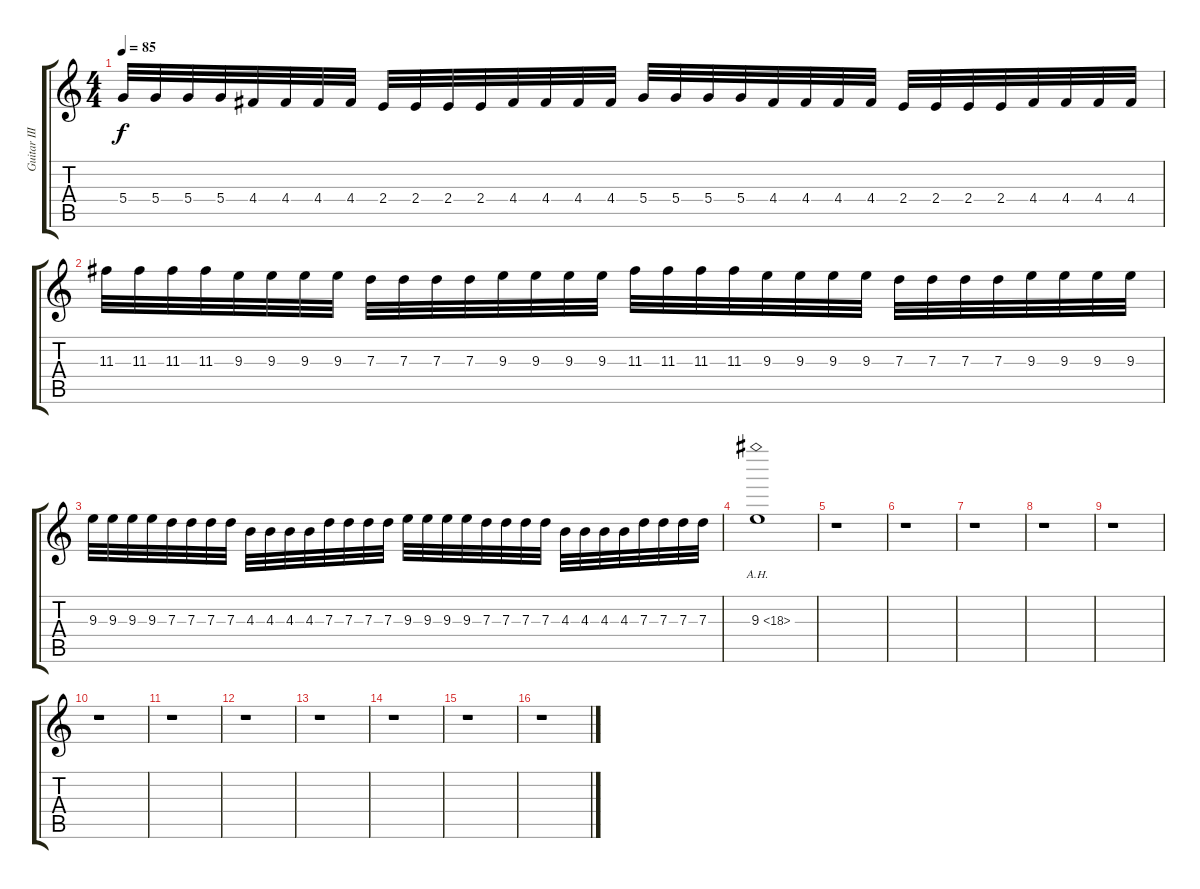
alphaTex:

\track ("Guitar III" "Guitar III") {instrument distortionguitar}
\staff {score tabs}
\tuning (E4 B3 G3 D3 A2 E2) {hide}
\ts (4 4)
\tempo 85
\clef g2
\ks c
5.4.32{dy f} 5.4.32 5.4.32 5.4.32 4.4.32 4.4.32 4.4.32 4.4.32 2.4.32 2.4.32 2.4.32 2.4.32 4.4.32 4.4.32 4.4.32 4.4.32 5.4.32 5.4.32 5.4.32 5.4.32 4.4.32 4.4.32 4.4.32 4.4.32 2.4.32 2.4.32 2.4.32 2.4.32 4.4.32 4.4.32 4.4.32 4.4.32 |
11.3.32 11.3.32 11.3.32 11.3.32 9.3.32 9.3.32 9.3.32 9.3.32 7.3.32 7.3.32 7.3.32 7.3.32 9.3.32 9.3.32 9.3.32 9.3.32 11.3.32 11.3.32 11.3.32 11.3.32 9.3.32 9.3.32 9.3.32 9.3.32 7.3.32 7.3.32 7.3.32 7.3.32 9.3.32 9.3.32 9.3.32 9.3.32 |
9.3.32 9.3.32 9.3.32 9.3.32 7.3.32 7.3.32 7.3.32 7.3.32 4.3.32 4.3.32 4.3.32 4.3.32 7.3.32 7.3.32 7.3.32 7.3.32 9.3.32 9.3.32 9.3.32 9.3.32 7.3.32 7.3.32 7.3.32 7.3.32 4.3.32 4.3.32 4.3.32 4.3.32 7.3.32 7.3.32 7.3.32 7.3.32 |
9.3{ah 9}.1 |
r.1 |
r.1 |
r.1 |
r.1 |
r.1 |
r.1 |
r.1 |
r.1 |
r.1 |
r.1 |
r.1 |
r.1
